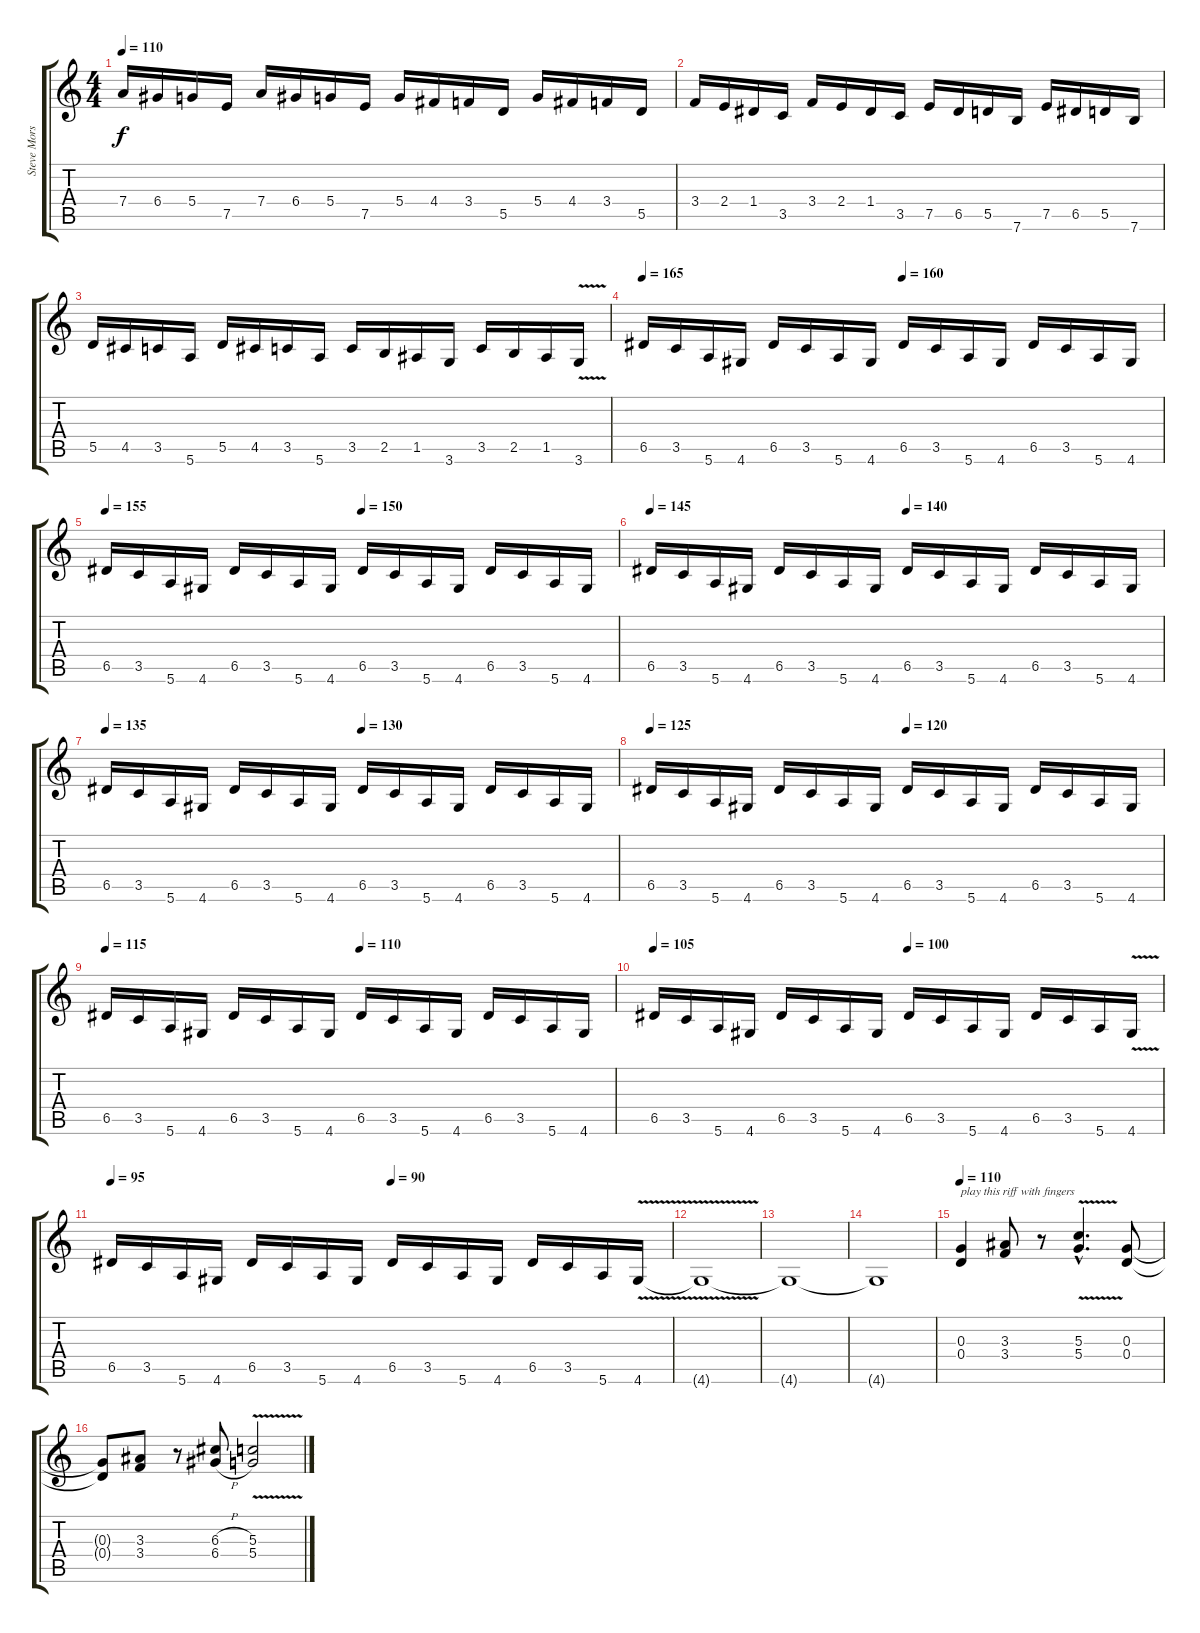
\track ("Steve Morse" "Steve Mors") {instrument overdrivenguitar}
\staff {score tabs}
\tuning (E4 B3 G3 D3 A2 E2) {hide}
\ts (4 4)
\tempo 110
\tempo 170
\tempo 110
\clef g2
\ks c
7.4.16{dy f instrument electricguitarmuted} 6.4.16 5.4.16 7.5.16 7.4.16 6.4.16 5.4.16 7.5.16 5.4.16 4.4.16 3.4.16 5.5.16 5.4.16 4.4.16 3.4.16 5.5.16 |
3.4.16 2.4.16 1.4.16 3.5.16 3.4.16 2.4.16 1.4.16 3.5.16 7.5.16 6.5.16 5.5.16 7.6.16 7.5.16 6.5.16 5.5.16 7.6.16 |
5.5.16 4.5.16 3.5.16 5.6.16 5.5.16 4.5.16 3.5.16 5.6.16 3.5.16 2.5.16 1.5.16 3.6.16 3.5.16 2.5.16 1.5.16 3.6{v}.16 |
\tempo 165
\tempo (160 0.5)
6.5.16 3.5.16 5.6.16 4.6.16 6.5.16 3.5.16 5.6.16 4.6.16 6.5.16 3.5.16 5.6.16 4.6.16 6.5.16 3.5.16 5.6.16 4.6.16 |
\tempo 155
\tempo (150 0.5)
6.5.16 3.5.16 5.6.16 4.6.16 6.5.16 3.5.16 5.6.16 4.6.16 6.5.16 3.5.16 5.6.16 4.6.16 6.5.16 3.5.16 5.6.16 4.6.16 |
\tempo 145
\tempo (140 0.5)
6.5.16 3.5.16 5.6.16 4.6.16 6.5.16 3.5.16 5.6.16 4.6.16 6.5.16 3.5.16 5.6.16 4.6.16 6.5.16 3.5.16 5.6.16 4.6.16 |
\tempo 135
\tempo (130 0.5)
6.5.16 3.5.16 5.6.16 4.6.16 6.5.16 3.5.16 5.6.16 4.6.16 6.5.16 3.5.16 5.6.16 4.6.16 6.5.16 3.5.16 5.6.16 4.6.16 |
\tempo 125
\tempo (120 0.5)
6.5.16 3.5.16 5.6.16 4.6.16 6.5.16 3.5.16 5.6.16 4.6.16 6.5.16 3.5.16 5.6.16 4.6.16 6.5.16 3.5.16 5.6.16 4.6.16 |
\tempo 115
\tempo (110 0.5)
6.5.16 3.5.16 5.6.16 4.6.16 6.5.16 3.5.16 5.6.16 4.6.16 6.5.16 3.5.16 5.6.16 4.6.16 6.5.16 3.5.16 5.6.16 4.6.16 |
\tempo 105
\tempo (100 0.5)
6.5.16 3.5.16 5.6.16 4.6.16 6.5.16 3.5.16 5.6.16 4.6.16 6.5.16 3.5.16 5.6.16 4.6.16 6.5.16 3.5.16 5.6.16 4.6{v}.16 |
\tempo 95
\tempo (90 0.5)
6.5.16 3.5.16 5.6.16 4.6.16 6.5.16 3.5.16 5.6.16 4.6.16 6.5.16 3.5.16 5.6.16 4.6.16 6.5.16 3.5.16 5.6.16 4.6{v}.16 |
4.6{t}.1 |
4.6{t}.1 |
4.6{t}.1 |
\tempo 110
(0.3 0.4).4{txt "play this riff with fingers" instrument overdrivenguitar} (3.3 3.4).8 r.8 (5.3{v hac} 5.4{v hac}).4{d} (0.3 0.4).8 |
(0.3{t} 0.4{t}).8 (3.3 3.4).8 r.8 (6.3{h} 6.4{h}).8 (5.3 5.4{v}).2
